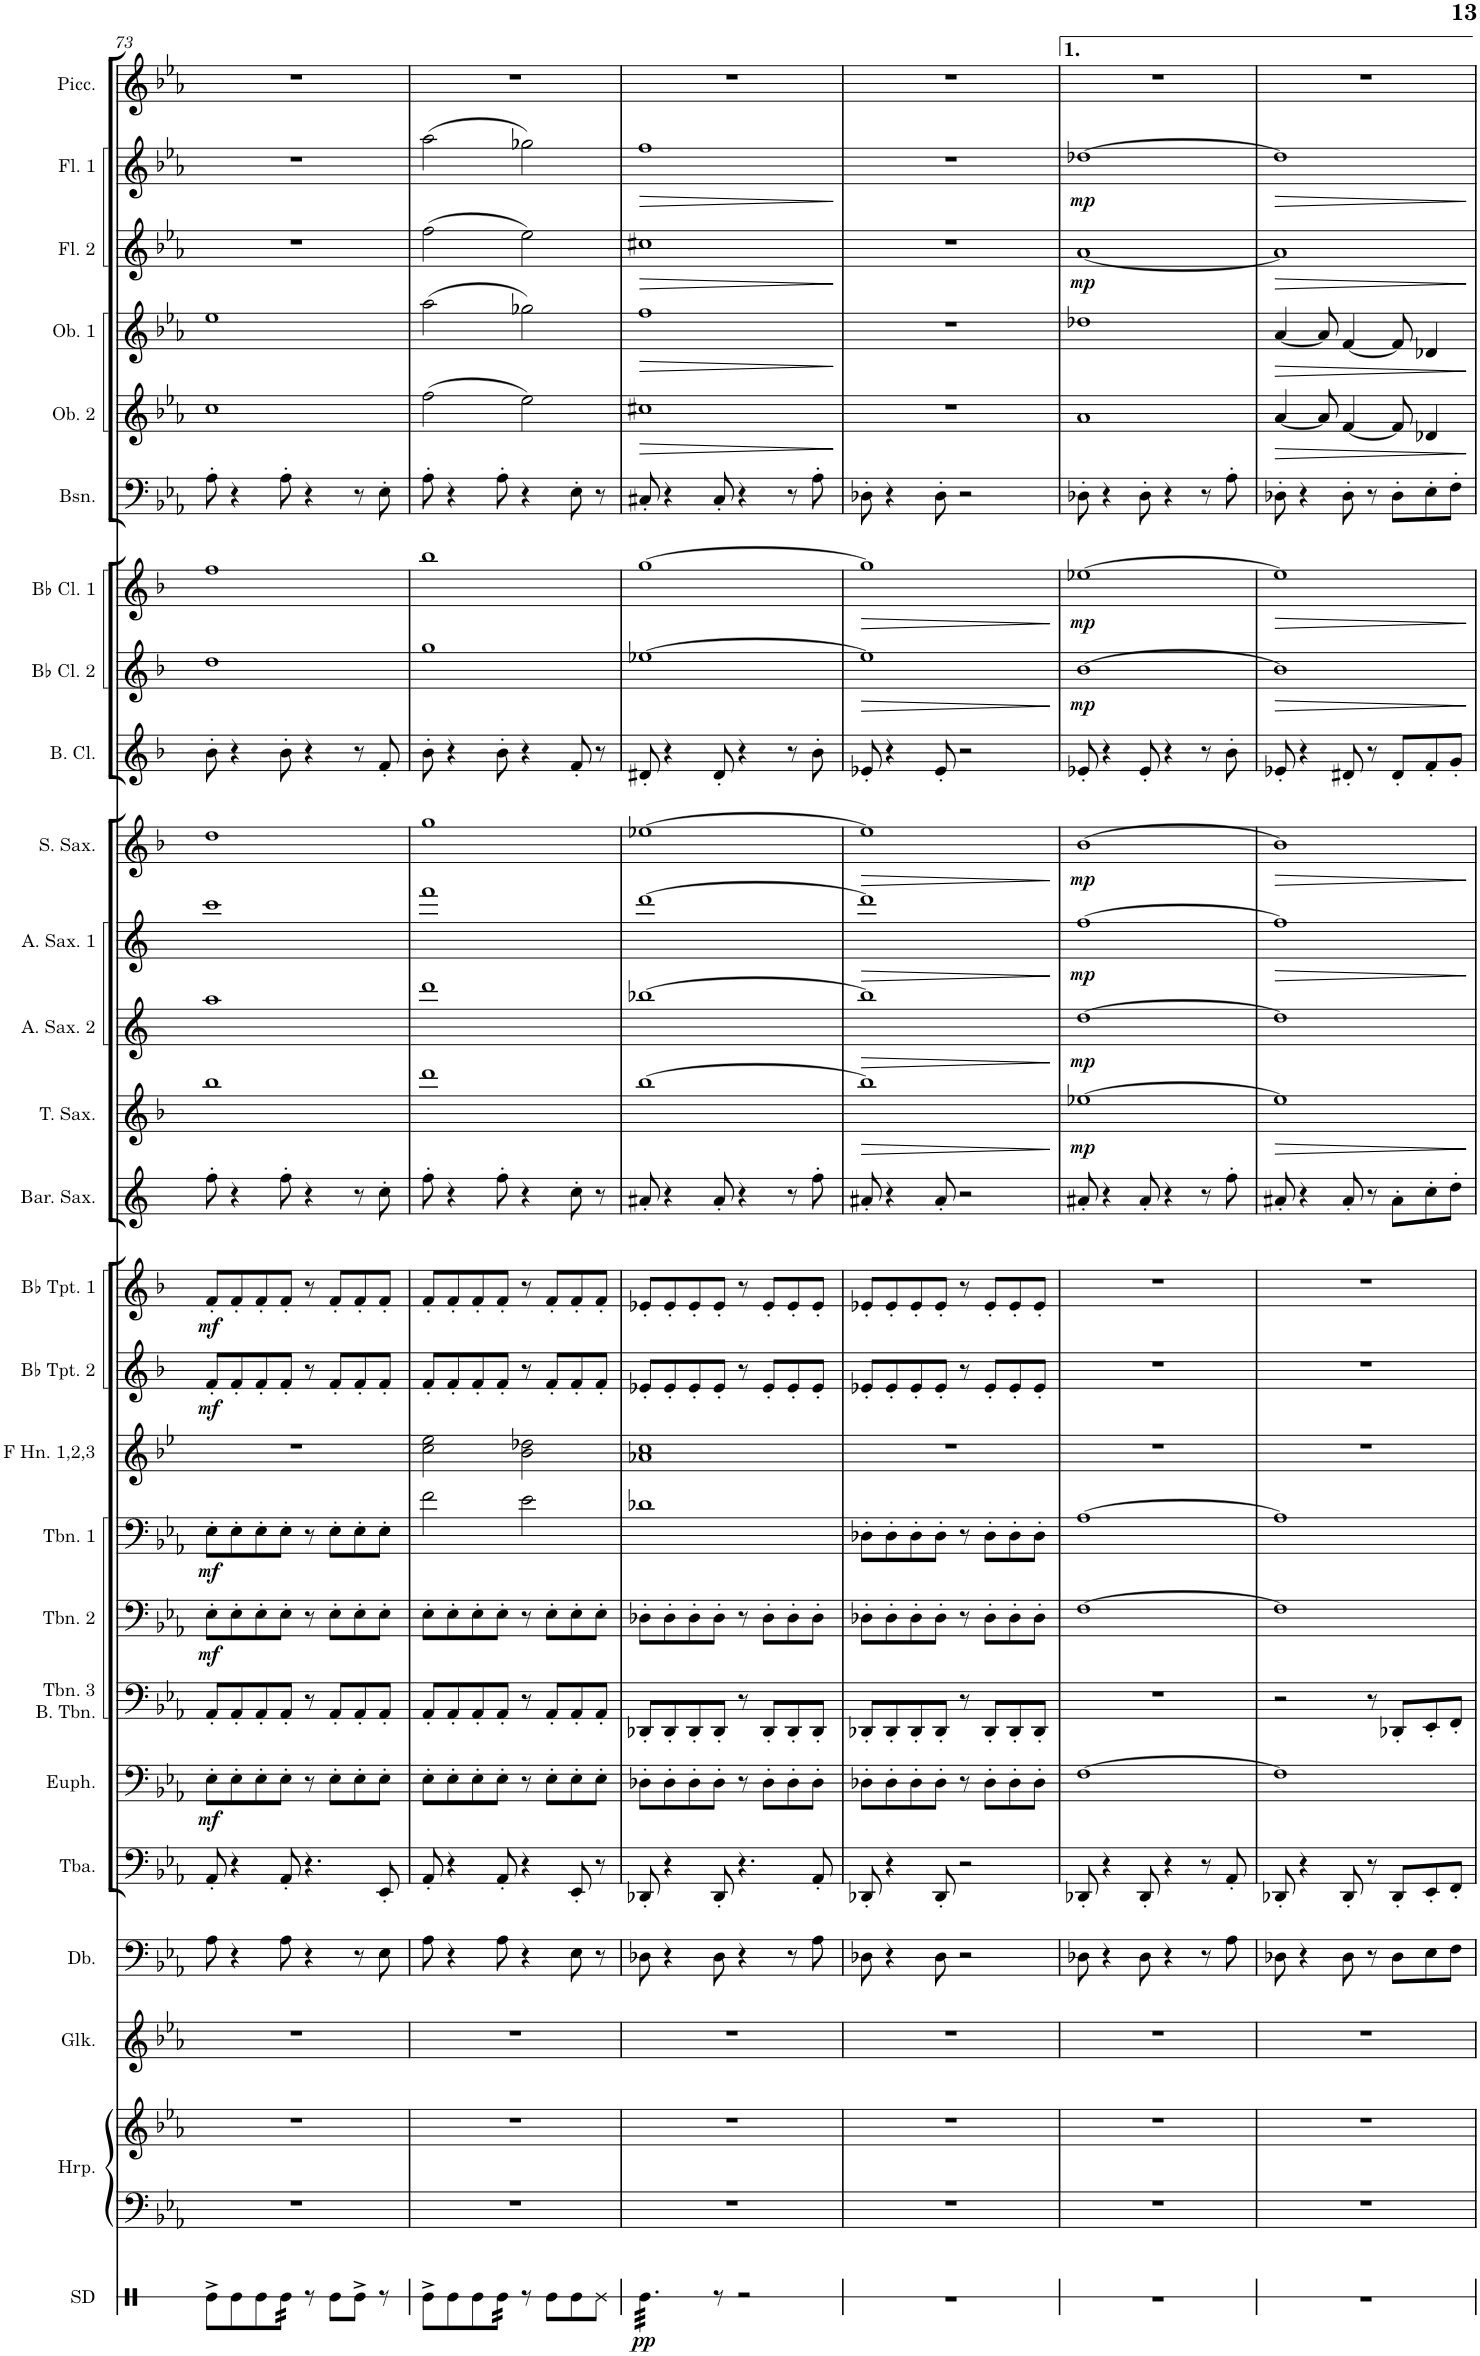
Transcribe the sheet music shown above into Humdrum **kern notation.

**kern	**dynam	**kern	**kern	**kern	**kern	**kern	**kern	**dynam	**kern	**kern	**dynam	**kern	**dynam	**kern	**kern	**dynam	**kern	**dynam	**kern	**kern	**dynam	**kern	**dynam	**kern	**dynam	**kern	**dynam	**kern	**kern	**dynam	**kern	**dynam	**kern	**kern	**dynam	**kern	**dynam	**kern	**dynam	**kern	**dynam	**kern
*part26	*part26	*part25	*part25	*part24	*part23	*part22	*part21	*part21	*part20	*part19	*part19	*part18	*part18	*part17	*part16	*part16	*part15	*part15	*part14	*part13	*part13	*part12	*part12	*part11	*part11	*part10	*part10	*part9	*part8	*part8	*part7	*part7	*part6	*part5	*part5	*part4	*part4	*part3	*part3	*part2	*part2	*part1
*staff27	*staff27	*staff26	*staff25	*staff24	*staff23	*staff22	*staff21	*staff21	*staff20	*staff19	*staff19	*staff18	*staff18	*staff17	*staff16	*staff16	*staff15	*staff15	*staff14	*staff13	*staff13	*staff12	*staff12	*staff11	*staff11	*staff10	*staff10	*staff9	*staff8	*staff8	*staff7	*staff7	*staff6	*staff5	*staff5	*staff4	*staff4	*staff3	*staff3	*staff2	*staff2	*staff1
*I"Snare Drum	*	*I"Harp	*	*I"Glockenspiel	*I"Double Bass	*I"Tuba	*I"Euphonium	*	*I"Trombone 3 &amp; Bass Trombone	*I"Trombone 2	*	*I"Trombone 1	*	*I"F Horn 1,2,3	*I"Bb Trumpet 2	*	*I"Bb Trumpet 1	*	*I"Baritone Saxophone	*I"Tenor Saxophone	*	*I"Alto Saxophone 2	*	*I"Alto Saxophone 1	*	*I"Soprano Saxophone	*	*I"Bass Clarinet	*I"Bb Clarinet 2	*	*I"Bb Clarinet 1	*	*I"Bassoon	*I"Oboe 2	*	*I"Oboe 1	*	*I"Flute 2	*	*I"Flute 1	*	*I"Piccolo
*I'SD	*	*I'Hrp.	*	*I'Glk.	*I'Db.	*I'Tba.	*I'Euph.	*	*I'Tbn. 3 B. Tbn.	*I'Tbn. 2	*	*I'Tbn. 1	*	*I'F Hn. 1,2,3	*I'Bb Tpt. 2	*	*I'Bb Tpt. 1	*	*I'Bar. Sax.	*I'T. Sax.	*	*I'A. Sax. 2	*	*I'A. Sax. 1	*	*I'S. Sax.	*	*I'B. Cl.	*I'Bb Cl. 2	*	*I'Bb Cl. 1	*	*I'Bsn.	*I'Ob. 2	*	*I'Ob. 1	*	*I'Fl. 2	*	*I'Fl. 1	*	*I'Picc.
!!LO:PB:g=z
*clefX	*	*clefF4	*clefG2	*clefG2	*clefF4	*clefF4	*clefF4	*	*clefF4	*clefF4	*	*clefF4	*	*clefG2	*clefG2	*	*clefG2	*	*clefG2	*clefG2	*	*clefG2	*	*clefG2	*	*clefG2	*	*clefG2	*clefG2	*	*clefG2	*	*clefF4	*clefG2	*	*clefG2	*	*clefG2	*	*clefG2	*	*clefG2
*	*	*	*	*Trd-14c-24	*Trd7c12	*	*	*	*	*	*	*	*	*Trd4c7	*Trd1c2	*	*Trd1c2	*	*Trd12c21	*Trd8c14	*	*Trd5c9	*	*Trd5c9	*	*Trd1c2	*	*Trd8c14	*Trd1c2	*	*Trd1c2	*	*	*	*	*	*	*	*	*	*	*Trd-7c-12
*k[]	*	*k[b-e-a-]	*k[b-e-a-]	*k[b-e-a-]	*k[b-e-a-]	*k[b-e-a-]	*k[b-e-a-]	*	*k[b-e-a-]	*k[b-e-a-]	*	*k[b-e-a-]	*	*k[b-e-]	*k[b-]	*	*k[b-]	*	*k[]	*k[b-]	*	*k[]	*	*k[]	*	*k[b-]	*	*k[b-]	*k[b-]	*	*k[b-]	*	*k[b-e-a-]	*k[b-e-a-]	*	*k[b-e-a-]	*	*k[b-e-a-]	*	*k[b-e-a-]	*	*k[b-e-a-]
*M4/4	*	*M4/4	*M4/4	*M4/4	*M4/4	*M4/4	*M4/4	*	*M4/4	*M4/4	*	*M4/4	*	*M4/4	*M4/4	*	*M4/4	*	*M4/4	*M4/4	*	*M4/4	*	*M4/4	*	*M4/4	*	*M4/4	*M4/4	*	*M4/4	*	*M4/4	*M4/4	*	*M4/4	*	*M4/4	*	*M4/4	*	*M4/4
=73	=73	=73	=73	=73	=73	=73	=73	=73	=73	=73	=73	=73	=73	=73	=73	=73	=73	=73	=73	=73	=73	=73	=73	=73	=73	=73	=73	=73	=73	=73	=73	=73	=73	=73	=73	=73	=73	=73	=73	=73	=73	=73
!	!	!	!	!	!	!	!	!LO:DY:b	!	!	!LO:DY:b	!	!LO:DY:b	!	!	!LO:DY:b	!	!LO:DY:b	!	!	!	!	!	!	!	!	!	!	!	!	!	!	!	!	!	!	!	!	!	!	!	!
8Re^\L	.	1r	1r	1r	8A-\	8AA-'/	8E-'\L	mf	8AA-'/L	8E-'\L	mf	8E-'\L	mf	1r	8f'/L	mf	8f'/L	mf	8ff'\	1bb-	.	1aa	.	1ccc	.	1dd	.	8b-'\	1dd	.	1ff	.	8A-'\	1cc	.	1ee-	.	1r	.	1r	.	1r
8Re\	.	.	.	.	4r	4r	8E-'\	.	8AA-'/	8E-'\	.	8E-'\	.	.	8f'/	.	8f'/	.	4r	.	.	.	.	.	.	.	.	4r	.	.	.	.	4r	.	.	.	.	.	.	.	.	.
8Re\	.	.	.	.	.	.	8E-'\	.	8AA-'/	8E-'\	.	8E-'\	.	.	8f'/	.	8f'/	.	.	.	.	.	.	.	.	.	.	.	.	.	.	.	.	.	.	.	.	.	.	.	.	.
*tremolo	*	*	*	*	*	*	*	*	*	*	*	*	*	*	*	*	*	*	*	*	*	*	*	*	*	*	*	*	*	*	*	*	*	*	*	*	*	*	*	*	*	*
32Re\	.	.	.	.	8A-\	8AA-'/	8E-'\J	.	8AA-'/J	8E-'\J	.	8E-'\J	.	.	8f'/J	.	8f'/J	.	8ff'\	.	.	.	.	.	.	.	.	8b-'\	.	.	.	.	8A-'\	.	.	.	.	.	.	.	.	.
32Re\	.	.	.	.	.	.	.	.	.	.	.	.	.	.	.	.	.	.	.	.	.	.	.	.	.	.	.	.	.	.	.	.	.	.	.	.	.	.	.	.	.	.
32Re\	.	.	.	.	.	.	.	.	.	.	.	.	.	.	.	.	.	.	.	.	.	.	.	.	.	.	.	.	.	.	.	.	.	.	.	.	.	.	.	.	.	.
32Re\JJJ	.	.	.	.	.	.	.	.	.	.	.	.	.	.	.	.	.	.	.	.	.	.	.	.	.	.	.	.	.	.	.	.	.	.	.	.	.	.	.	.	.	.
*Xtremolo	*	*	*	*	*	*	*	*	*	*	*	*	*	*	*	*	*	*	*	*	*	*	*	*	*	*	*	*	*	*	*	*	*	*	*	*	*	*	*	*	*	*
8r	.	.	.	.	4r	4.r	8r	.	8r	8r	.	8r	.	.	8r	.	8r	.	4r	.	.	.	.	.	.	.	.	4r	.	.	.	.	4r	.	.	.	.	.	.	.	.	.
8Re\L	.	.	.	.	.	.	8E-'\L	.	8AA-'/L	8E-'\L	.	8E-'\L	.	.	8f'/L	.	8f'/L	.	.	.	.	.	.	.	.	.	.	.	.	.	.	.	.	.	.	.	.	.	.	.	.	.
8Re^\J	.	.	.	.	8r	.	8E-'\	.	8AA-'/	8E-'\	.	8E-'\	.	.	8f'/	.	8f'/	.	8r	.	.	.	.	.	.	.	.	8r	.	.	.	.	8r	.	.	.	.	.	.	.	.	.
8r	.	.	.	.	8E-\	8EE-'/	8E-'\J	.	8AA-'/J	8E-'\J	.	8E-'\J	.	.	8f'/J	.	8f'/J	.	8cc'\	.	.	.	.	.	.	.	.	8f'/	.	.	.	.	8E-'\	.	.	.	.	.	.	.	.	.
=74	=74	=74	=74	=74	=74	=74	=74	=74	=74	=74	=74	=74	=74	=74	=74	=74	=74	=74	=74	=74	=74	=74	=74	=74	=74	=74	=74	=74	=74	=74	=74	=74	=74	=74	=74	=74	=74	=74	=74	=74	=74	=74
8Re^\L	.	1r	1r	1r	8A-\	8AA-'/	8E-'\L	.	8AA-'/L	8E-'\L	.	2f\	.	2cc\ 2ee-\	8f'/L	.	8f'/L	.	8ff'\	1ddd	.	1ddd	.	1fff	.	1gg	.	8b-'\	1gg	.	1bb-	.	8A-'\	(2ff\	.	(2aa-\	.	(2ff\	.	(2aa-\	.	1r
8Re\	.	.	.	.	4r	4r	8E-'\	.	8AA-'/	8E-'\	.	.	.	.	8f'/	.	8f'/	.	4r	.	.	.	.	.	.	.	.	4r	.	.	.	.	4r	.	.	.	.	.	.	.	.	.
8Re\	.	.	.	.	.	.	8E-'\	.	8AA-'/	8E-'\	.	.	.	.	8f'/	.	8f'/	.	.	.	.	.	.	.	.	.	.	.	.	.	.	.	.	.	.	.	.	.	.	.	.	.
*tremolo	*	*	*	*	*	*	*	*	*	*	*	*	*	*	*	*	*	*	*	*	*	*	*	*	*	*	*	*	*	*	*	*	*	*	*	*	*	*	*	*	*	*
32Re\	.	.	.	.	8A-\	8AA-'/	8E-'\J	.	8AA-'/J	8E-'\J	.	.	.	.	8f'/J	.	8f'/J	.	8ff'\	.	.	.	.	.	.	.	.	8b-'\	.	.	.	.	8A-'\	.	.	.	.	.	.	.	.	.
32Re\	.	.	.	.	.	.	.	.	.	.	.	.	.	.	.	.	.	.	.	.	.	.	.	.	.	.	.	.	.	.	.	.	.	.	.	.	.	.	.	.	.	.
32Re\	.	.	.	.	.	.	.	.	.	.	.	.	.	.	.	.	.	.	.	.	.	.	.	.	.	.	.	.	.	.	.	.	.	.	.	.	.	.	.	.	.	.
32Re\JJJ	.	.	.	.	.	.	.	.	.	.	.	.	.	.	.	.	.	.	.	.	.	.	.	.	.	.	.	.	.	.	.	.	.	.	.	.	.	.	.	.	.	.
*Xtremolo	*	*	*	*	*	*	*	*	*	*	*	*	*	*	*	*	*	*	*	*	*	*	*	*	*	*	*	*	*	*	*	*	*	*	*	*	*	*	*	*	*	*
8r	.	.	.	.	4r	4r	8r	.	8r	8r	.	2e-\	.	2b-\ 2dd-X\	8r	.	8r	.	4r	.	.	.	.	.	.	.	.	4r	.	.	.	.	4r	2ee-\)	.	2gg-X\)	.	2ee-\)	.	2gg-X\)	.	.
8Re\L	.	.	.	.	.	.	8E-'\L	.	8AA-'/L	8E-'\L	.	.	.	.	8f'/L	.	8f'/L	.	.	.	.	.	.	.	.	.	.	.	.	.	.	.	.	.	.	.	.	.	.	.	.	.
8Re\	.	.	.	.	8E-\	8EE-'/	8E-'\	.	8AA-'/	8E-'\	.	.	.	.	8f'/	.	8f'/	.	8cc'\	.	.	.	.	.	.	.	.	8f'/	.	.	.	.	8E-'\	.	.	.	.	.	.	.	.	.
8Re\J	.	.	.	.	8r	8r	8E-'\J	.	8AA-'/J	8E-'\J	.	.	.	.	8f'/J	.	8f'/J	.	8r	.	.	.	.	.	.	.	.	8r	.	.	.	.	8r	.	.	.	.	.	.	.	.	.
=75	=75	=75	=75	=75	=75	=75	=75	=75	=75	=75	=75	=75	=75	=75	=75	=75	=75	=75	=75	=75	=75	=75	=75	=75	=75	=75	=75	=75	=75	=75	=75	=75	=75	=75	=75	=75	=75	=75	=75	=75	=75	=75
!	!LO:DY:b	!	!	!	!	!	!	!	!	!	!	!	!	!	!	!	!	!	!	!	!	!	!	!	!	!	!	!	!	!	!	!	!	!	!LO:HP:b	!	!LO:HP:b	!	!LO:HP:b	!	!LO:HP:b	!
*tremolo	*	*	*	*	*	*	*	*	*	*	*	*	*	*	*	*	*	*	*	*	*	*	*	*	*	*	*	*	*	*	*	*	*	*	*	*	*	*	*	*	*	*
32Re\LLL	pp	1r	1r	1r	8D-X\	8DD-X'/	8D-X'\L	.	8DD-X'/L	8D-X'\L	.	1d-X	.	1a-X 1cc	8e-X'/L	.	8e-X'/L	.	8a#X'/	[1bb-	.	[1bb-X	.	[1ddd	.	[1ee-X	.	8d#X'/	[1ee-X	.	[1gg	.	8C#X'/	1cc#X	>	1ff	>	1cc#X	>	1ff	>	1r
32Re\	.	.	.	.	.	.	.	.	.	.	.	.	.	.	.	.	.	.	.	.	.	.	.	.	.	.	.	.	.	.	.	.	.	.	.	.	.	.	.	.	.	.
32Re\	.	.	.	.	.	.	.	.	.	.	.	.	.	.	.	.	.	.	.	.	.	.	.	.	.	.	.	.	.	.	.	.	.	.	.	.	.	.	.	.	.	.
32Re\	.	.	.	.	.	.	.	.	.	.	.	.	.	.	.	.	.	.	.	.	.	.	.	.	.	.	.	.	.	.	.	.	.	.	.	.	.	.	.	.	.	.
32Re\	.	.	.	.	4r	4r	8D-'\	.	8DD-'/	8D-'\	.	.	.	.	8e-'/	.	8e-'/	.	4r	.	.	.	.	.	.	.	.	4r	.	.	.	.	4r	.	.	.	.	.	.	.	.	.
32Re\	.	.	.	.	.	.	.	.	.	.	.	.	.	.	.	.	.	.	.	.	.	.	.	.	.	.	.	.	.	.	.	.	.	.	.	.	.	.	.	.	.	.
32Re\	.	.	.	.	.	.	.	.	.	.	.	.	.	.	.	.	.	.	.	.	.	.	.	.	.	.	.	.	.	.	.	.	.	.	.	.	.	.	.	.	.	.
32Re\	.	.	.	.	.	.	.	.	.	.	.	.	.	.	.	.	.	.	.	.	.	.	.	.	.	.	.	.	.	.	.	.	.	.	.	.	.	.	.	.	.	.
32Re\	.	.	.	.	.	.	8D-'\	.	8DD-'/	8D-'\	.	.	.	.	8e-'/	.	8e-'/	.	.	.	.	.	.	.	.	.	.	.	.	.	.	.	.	.	.	.	.	.	.	.	.	.
32Re\	.	.	.	.	.	.	.	.	.	.	.	.	.	.	.	.	.	.	.	.	.	.	.	.	.	.	.	.	.	.	.	.	.	.	.	.	.	.	.	.	.	.
32Re\	.	.	.	.	.	.	.	.	.	.	.	.	.	.	.	.	.	.	.	.	.	.	.	.	.	.	.	.	.	.	.	.	.	.	.	.	.	.	.	.	.	.
32Re\JJJ	.	.	.	.	.	.	.	.	.	.	.	.	.	.	.	.	.	.	.	.	.	.	.	.	.	.	.	.	.	.	.	.	.	.	.	.	.	.	.	.	.	.
*Xtremolo	*	*	*	*	*	*	*	*	*	*	*	*	*	*	*	*	*	*	*	*	*	*	*	*	*	*	*	*	*	*	*	*	*	*	*	*	*	*	*	*	*	*
8r	.	.	.	.	8D-\	8DD-'/	8D-'\J	.	8DD-'/J	8D-'\J	.	.	.	.	8e-'/J	.	8e-'/J	.	8a#'/	.	.	.	.	.	.	.	.	8d#'/	.	.	.	.	8C#'/	.	.	.	.	.	.	.	.	.
2r	.	.	.	.	4r	4.r	8r	.	8r	8r	.	.	.	.	8r	.	8r	.	4r	.	.	.	.	.	.	.	.	4r	.	.	.	.	4r	.	.	.	.	.	.	.	.	.
.	.	.	.	.	.	.	8D-'\L	.	8DD-'/L	8D-'\L	.	.	.	.	8e-'/L	.	8e-'/L	.	.	.	.	.	.	.	.	.	.	.	.	.	.	.	.	.	.	.	.	.	.	.	.	.
.	.	.	.	.	8r	.	8D-'\	.	8DD-'/	8D-'\	.	.	.	.	8e-'/	.	8e-'/	.	8r	.	.	.	.	.	.	.	.	8r	.	.	.	.	8r	.	.	.	.	.	.	.	.	.
.	.	.	.	.	8A-\	8AA-'/	8D-'\J	.	8DD-'/J	8D-'\J	.	.	.	.	8e-'/J	.	8e-'/J	.	8ff'\	.	.	.	.	.	.	.	.	8b-'\	.	.	.	.	8A-'\	.	.	.	.	.	.	.	.	.
.	.	.	.	.	.	.	.	.	.	.	.	.	.	.	.	.	.	.	.	.	.	.	.	.	.	.	.	.	.	.	.	.	.	.	]	.	]	.	]	.	]	.
=76	=76	=76	=76	=76	=76	=76	=76	=76	=76	=76	=76	=76	=76	=76	=76	=76	=76	=76	=76	=76	=76	=76	=76	=76	=76	=76	=76	=76	=76	=76	=76	=76	=76	=76	=76	=76	=76	=76	=76	=76	=76	=76
!	!	!	!	!	!	!	!	!	!	!	!	!	!	!	!	!	!	!	!	!	!LO:HP:b	!	!LO:HP:b	!	!LO:HP:b	!	!LO:HP:b	!	!	!LO:HP:b	!	!LO:HP:b	!	!	!	!	!	!	!	!	!	!
1r	.	1r	1r	1r	8D-X\	8DD-X'/	8D-X'\L	.	8DD-X'/L	8D-X'\L	.	8D-X'\L	.	1r	8e-X'/L	.	8e-X'/L	.	8a#X'/	1bb-]	>	1bb-]	>	1ddd]	>	1ee-]	>	8e-X'/	1ee-]	>	1gg]	>	8D-X'\	1r	.	1r	.	1r	.	1r	.	1r
.	.	.	.	.	4r	4r	8D-'\	.	8DD-'/	8D-'\	.	8D-'\	.	.	8e-'/	.	8e-'/	.	4r	.	.	.	.	.	.	.	.	4r	.	.	.	.	4r	.	.	.	.	.	.	.	.	.
.	.	.	.	.	.	.	8D-'\	.	8DD-'/	8D-'\	.	8D-'\	.	.	8e-'/	.	8e-'/	.	.	.	.	.	.	.	.	.	.	.	.	.	.	.	.	.	.	.	.	.	.	.	.	.
.	.	.	.	.	8D-\	8DD-'/	8D-'\J	.	8DD-'/J	8D-'\J	.	8D-'\J	.	.	8e-'/J	.	8e-'/J	.	8a#'/	.	.	.	.	.	.	.	.	8e-'/	.	.	.	.	8D-'\	.	.	.	.	.	.	.	.	.
.	.	.	.	.	2r	2r	8r	.	8r	8r	.	8r	.	.	8r	.	8r	.	2r	.	.	.	.	.	.	.	.	2r	.	.	.	.	2r	.	.	.	.	.	.	.	.	.
.	.	.	.	.	.	.	8D-'\L	.	8DD-'/L	8D-'\L	.	8D-'\L	.	.	8e-'/L	.	8e-'/L	.	.	.	.	.	.	.	.	.	.	.	.	.	.	.	.	.	.	.	.	.	.	.	.	.
.	.	.	.	.	.	.	8D-'\	.	8DD-'/	8D-'\	.	8D-'\	.	.	8e-'/	.	8e-'/	.	.	.	.	.	.	.	.	.	.	.	.	.	.	.	.	.	.	.	.	.	.	.	.	.
.	.	.	.	.	.	.	8D-'\J	.	8DD-'/J	8D-'\J	.	8D-'\J	.	.	8e-'/J	.	8e-'/J	.	.	.	.	.	.	.	.	.	.	.	.	.	.	.	.	.	.	.	.	.	.	.	.	.
.	.	.	.	.	.	.	.	.	.	.	.	.	.	.	.	.	.	.	.	.	]	.	]	.	]	.	]	.	.	]	.	]	.	.	.	.	.	.	.	.	.	.
=77	=77	=77	=77	=77	=77	=77	=77	=77	=77	=77	=77	=77	=77	=77	=77	=77	=77	=77	=77	=77	=77	=77	=77	=77	=77	=77	=77	=77	=77	=77	=77	=77	=77	=77	=77	=77	=77	=77	=77	=77	=77	=77
!	!	!	!	!	!	!	!	!	!	!	!	!	!	!	!	!	!	!	!	!	!LO:DY:b	!	!LO:DY:b	!	!LO:DY:b	!	!LO:DY:b	!	!	!LO:DY:b	!	!LO:DY:b	!	!	!	!	!	!	!LO:DY:b	!	!LO:DY:b	!
1r	.	1r	1r	1r	8D-X\	8DD-X'/	[1F	.	1r	[1F	.	[1A-	.	1r	1r	.	1r	.	8a#X'/	[1ee-X	mp	[1dd	mp	[1ff	mp	[1b-	mp	8e-X'/	[1b-	mp	[1ee-X	mp	8D-X'\	1a-	.	1dd-X	.	[1a-	mp	[1dd-X	mp	1r
.	.	.	.	.	4r	4r	.	.	.	.	.	.	.	.	.	.	.	.	4r	.	.	.	.	.	.	.	.	4r	.	.	.	.	4r	.	.	.	.	.	.	.	.	.
.	.	.	.	.	8D-\	8DD-'/	.	.	.	.	.	.	.	.	.	.	.	.	8a#'/	.	.	.	.	.	.	.	.	8e-'/	.	.	.	.	8D-'\	.	.	.	.	.	.	.	.	.
.	.	.	.	.	4r	4r	.	.	.	.	.	.	.	.	.	.	.	.	4r	.	.	.	.	.	.	.	.	4r	.	.	.	.	4r	.	.	.	.	.	.	.	.	.
.	.	.	.	.	8r	8r	.	.	.	.	.	.	.	.	.	.	.	.	8r	.	.	.	.	.	.	.	.	8r	.	.	.	.	8r	.	.	.	.	.	.	.	.	.
.	.	.	.	.	8A-\	8AA-'/	.	.	.	.	.	.	.	.	.	.	.	.	8ff'\	.	.	.	.	.	.	.	.	8b-'\	.	.	.	.	8A-'\	.	.	.	.	.	.	.	.	.
=78	=78	=78	=78	=78	=78	=78	=78	=78	=78	=78	=78	=78	=78	=78	=78	=78	=78	=78	=78	=78	=78	=78	=78	=78	=78	=78	=78	=78	=78	=78	=78	=78	=78	=78	=78	=78	=78	=78	=78	=78	=78	=78
!	!	!	!	!	!	!	!	!	!	!	!	!	!	!	!	!	!	!	!	!	!LO:HP:b	!	!	!	!LO:HP:b	!	!LO:HP:b	!	!	!LO:HP:b	!	!LO:HP:b	!	!	!LO:HP:b	!	!LO:HP:b	!	!LO:HP:b	!	!LO:HP:b	!
1r	.	1r	1r	1r	8D-X\	8DD-X'/	1F]	.	2r	1F]	.	1A-]	.	1r	1r	.	1r	.	8a#X'/	1ee-]	>	1dd]	.	1ff]	>	1b-]	>	8e-X'/	1b-]	>	1ee-]	>	8D-X'\	[4a-/	>	[4a-/	>	1a-]	>	1dd-]	>	1r
.	.	.	.	.	4r	4r	.	.	.	.	.	.	.	.	.	.	.	.	4r	.	.	.	.	.	.	.	.	4r	.	.	.	.	4r	.	.	.	.	.	.	.	.	.
.	.	.	.	.	.	.	.	.	.	.	.	.	.	.	.	.	.	.	.	.	.	.	.	.	.	.	.	.	.	.	.	.	.	8a-/]	.	8a-/]	.	.	.	.	.	.
.	.	.	.	.	8D-\	8DD-'/	.	.	.	.	.	.	.	.	.	.	.	.	8a#'/	.	.	.	.	.	.	.	.	8d#X'/	.	.	.	.	8D-'\	[4f/	.	[4f/	.	.	.	.	.	.
.	.	.	.	.	8r	8r	.	.	8r	.	.	.	.	.	.	.	.	.	8r	.	.	.	.	.	.	.	.	8r	.	.	.	.	8r	.	.	.	.	.	.	.	.	.
.	.	.	.	.	8D-\L	8DD-'/L	.	.	8DD-X'/L	.	.	.	.	.	.	.	.	.	8a#'\L	.	.	.	.	.	.	.	.	8d#'/L	.	.	.	.	8D-'\L	8f/]	.	8f/]	.	.	.	.	.	.
.	.	.	.	.	8E-\	8EE-'/	.	.	8EE-'/	.	.	.	.	.	.	.	.	.	8cc'\	.	.	.	.	.	.	.	.	8f'/	.	.	.	.	8E-'\	4d-X/	.	4d-X/	.	.	.	.	.	.
.	.	.	.	.	8F\J	8FF'/J	.	.	8FF'/J	.	.	.	.	.	.	.	.	.	8dd'\J	.	.	.	.	.	.	.	.	8g'/J	.	.	.	.	8F'\J	.	.	.	.	.	.	.	.	.
.	.	.	.	.	.	.	.	.	.	.	.	.	.	.	.	.	.	.	.	.	]	.	.	.	]	.	]	.	.	]	.	]	.	.	]	.	]	.	]	.	]	.
=	=	=	=	=	=	=	=	=	=	=	=	=	=	=	=	=	=	=	=	=	=	=	=	=	=	=	=	=	=	=	=	=	=	=	=	=	=	=	=	=	=	=
*-	*-	*-	*-	*-	*-	*-	*-	*-	*-	*-	*-	*-	*-	*-	*-	*-	*-	*-	*-	*-	*-	*-	*-	*-	*-	*-	*-	*-	*-	*-	*-	*-	*-	*-	*-	*-	*-	*-	*-	*-	*-	*-
